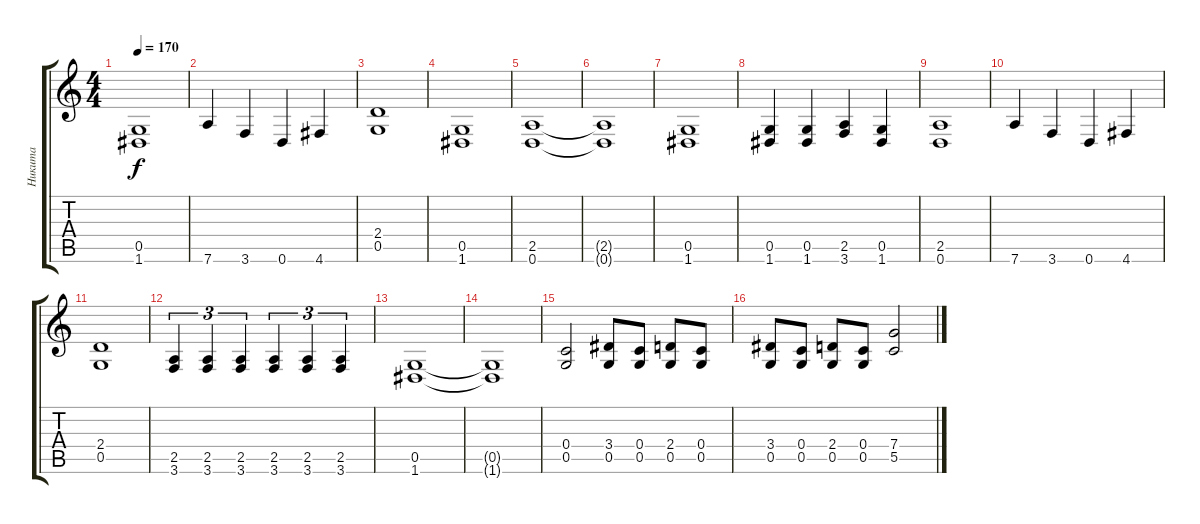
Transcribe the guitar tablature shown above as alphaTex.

\track ("Никита" "Никита") {instrument distortionguitar}
\staff {score tabs}
\tuning (D4 A3 F3 C3 G2 D2) {hide}
\ts (4 4)
\tempo 170
\clef g2
\ks c
(0.5 1.6).1{dy f} |
7.6.4 3.6.4 0.6.4 4.6.4 |
(2.4 0.5).1 |
(0.5 1.6).1 |
(2.5 0.6).1 |
(2.5{t} 0.6{t}).1 |
(0.5 1.6).1 |
(0.5 1.6).4 (0.5 1.6).4 (2.5 3.6).4 (0.5 1.6).4 |
(2.5 0.6).1 |
7.6.4 3.6.4 0.6.4 4.6.4 |
(2.4 0.5).1 |
(2.5 3.6).4{tu (3 2)} (2.5 3.6).4{tu (3 2)} (2.5 3.6).4{tu (3 2)} (2.5 3.6).4{tu (3 2)} (2.5 3.6).4{tu (3 2)} (2.5 3.6).4{tu (3 2)} |
(0.5 1.6).1 |
(0.5{t} 1.6{t}).1 |
(0.4 0.5).2 (3.4 0.5).8 (0.4 0.5).8 (2.4 0.5).8 (0.4 0.5).8 |
(3.4 0.5).8 (0.4 0.5).8 (2.4 0.5).8 (0.4 0.5).8 (7.4 5.5).2
